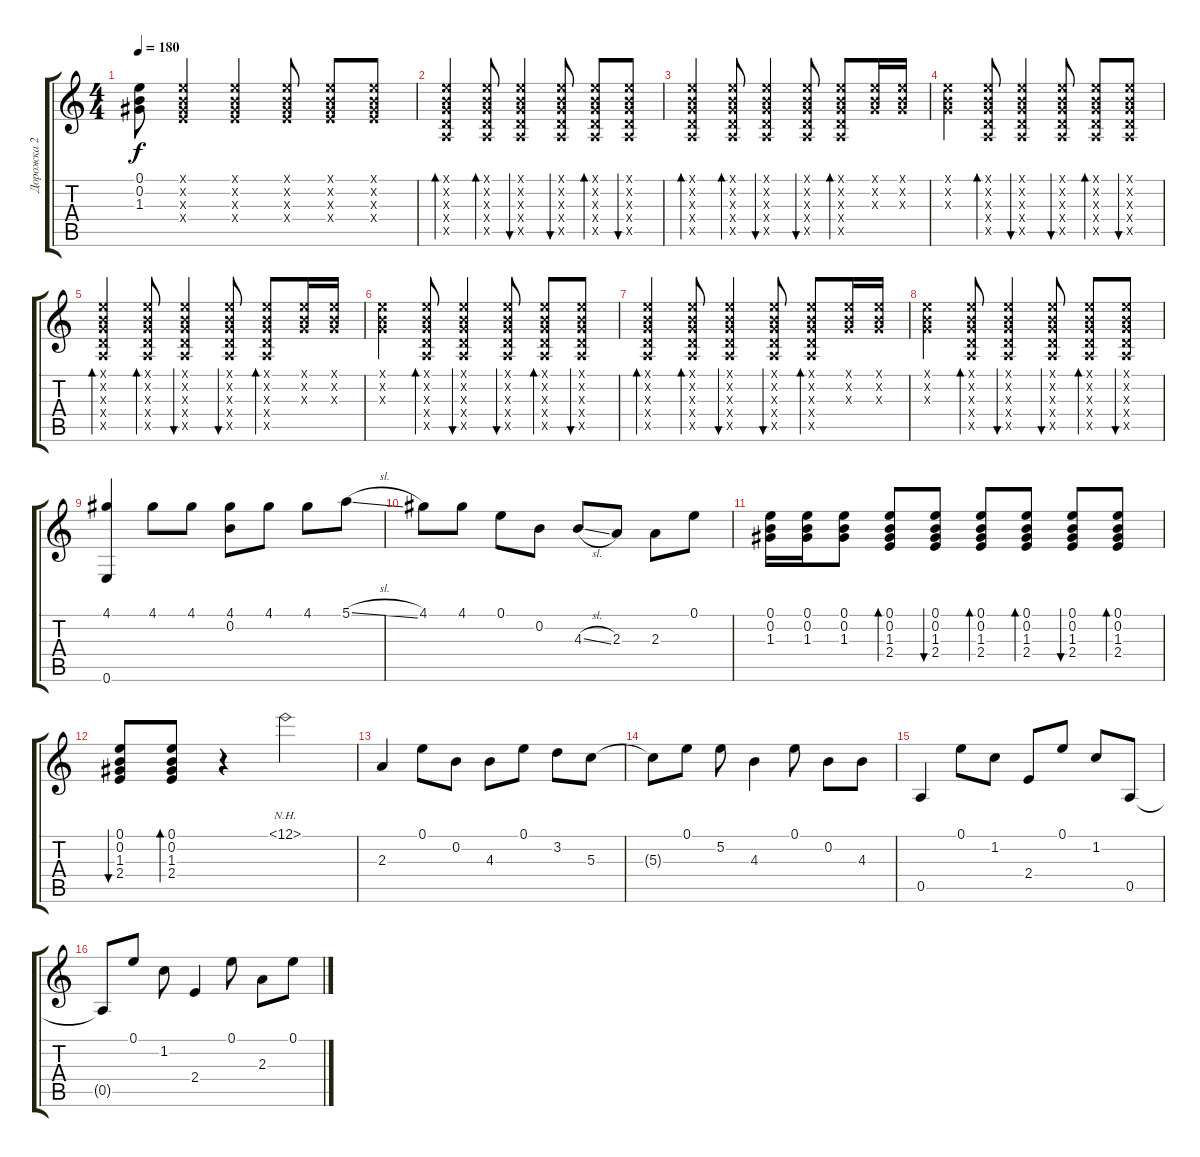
\track ("Дорожка 2" "Дорожка 2") {instrument acousticguitarsteel}
\staff {score tabs}
\tuning (E4 B3 G3 D3 A2 E2) {hide}
\ts (4 4)
\tempo 180
\clef g2
\ks c
(0.1{t} 0.2{t} 1.3{t}).8{dy f} (0.1{x} 0.2{x} 1.3{x} 2.4{x}).4 (0.1{x} 0.2{x} 1.3{x} 2.4{x}).4 (0.1{x} 0.2{x} 1.3{x} 2.4{x}).8 (0.1{x} 0.2{x} 1.3{x} 2.4{x}).8 (0.1{x} 0.2{x} 1.3{x} 2.4{x}).8 |
(0.1{x} 0.2{x} 0.3{x} 0.4{x} 0.5{x}).4{bd 30} (0.1{x} 0.2{x} 0.3{x} 0.4{x} 0.5{x}).8{bd 30} (0.1{x} 0.2{x} 0.3{x} 0.4{x} 0.5{x}).4{bu 30} (0.1{x} 0.2{x} 0.3{x} 0.4{x} 0.5{x}).8{bu 30} (0.1{x} 0.2{x} 0.3{x} 0.4{x} 0.5{x}).8{bd 30} (0.1{x} 0.2{x} 0.3{x} 0.4{x} 0.5{x}).8{bu 30} |
(0.1{x} 0.2{x} 0.3{x} 0.4{x} 0.5{x}).4{bd 30} (0.1{x} 0.2{x} 0.3{x} 0.4{x} 0.5{x}).8{bd 30} (0.1{x} 0.2{x} 0.3{x} 0.4{x} 0.5{x}).4{bu 30} (0.1{x} 0.2{x} 0.3{x} 0.4{x} 0.5{x}).8{bu 30} (0.1{x} 0.2{x} 0.3{x} 0.4{x} 0.5{x}).8{bd 30} (0.1{x} 0.2{x} 0.3{x}).16 (0.1{x} 0.2{x} 0.3{x}).16 |
(0.1{x} 0.2{x} 0.3{x}).4 (0.1{x} 0.2{x} 0.3{x} 0.4{x} 0.5{x}).8{bd 30} (0.1{x} 0.2{x} 0.3{x} 0.4{x} 0.5{x}).4{bu 30} (0.1{x} 0.2{x} 0.3{x} 0.4{x} 0.5{x}).8{bu 30} (0.1{x} 0.2{x} 0.3{x} 0.4{x} 0.5{x}).8{bd 30} (0.1{x} 0.2{x} 0.3{x} 0.4{x} 0.5{x}).8{bu 30} |
(0.1{x} 0.2{x} 0.3{x} 0.4{x} 0.5{x}).4{bd 30} (0.1{x} 0.2{x} 0.3{x} 0.4{x} 0.5{x}).8{bd 30} (0.1{x} 0.2{x} 0.3{x} 0.4{x} 0.5{x}).4{bu 30} (0.1{x} 0.2{x} 0.3{x} 0.4{x} 0.5{x}).8{bu 30} (0.1{x} 0.2{x} 0.3{x} 0.4{x} 0.5{x}).8{bd 30} (0.1{x} 0.2{x} 0.3{x}).16 (0.1{x} 0.2{x} 0.3{x}).16 |
(0.1{x} 0.2{x} 0.3{x}).4 (0.1{x} 0.2{x} 0.3{x} 0.4{x} 0.5{x}).8{bd 30} (0.1{x} 0.2{x} 0.3{x} 0.4{x} 0.5{x}).4{bu 30} (0.1{x} 0.2{x} 0.3{x} 0.4{x} 0.5{x}).8{bu 30} (0.1{x} 0.2{x} 0.3{x} 0.4{x} 0.5{x}).8{bd 30} (0.1{x} 0.2{x} 0.3{x} 0.4{x} 0.5{x}).8{bu 30} |
(0.1{x} 0.2{x} 0.3{x} 0.4{x} 0.5{x}).4{bd 30} (0.1{x} 0.2{x} 0.3{x} 0.4{x} 0.5{x}).8{bd 30} (0.1{x} 0.2{x} 0.3{x} 0.4{x} 0.5{x}).4{bu 30} (0.1{x} 0.2{x} 0.3{x} 0.4{x} 0.5{x}).8{bu 30} (0.1{x} 0.2{x} 0.3{x} 0.4{x} 0.5{x}).8{bd 30} (0.1{x} 0.2{x} 0.3{x}).16 (0.1{x} 0.2{x} 0.3{x}).16 |
(0.1{x} 0.2{x} 0.3{x}).4 (0.1{x} 0.2{x} 0.3{x} 0.4{x} 0.5{x}).8{bd 30} (0.1{x} 0.2{x} 0.3{x} 0.4{x} 0.5{x}).4{bu 30} (0.1{x} 0.2{x} 0.3{x} 0.4{x} 0.5{x}).8{bu 30} (0.1{x} 0.2{x} 0.3{x} 0.4{x} 0.5{x}).8{bd 30} (0.1{x} 0.2{x} 0.3{x} 0.4{x} 0.5{x}).8{bu 30} |
(4.1 0.6).4 4.1.8 4.1.8 (4.1 0.2).8 4.1.8 4.1.8 5.1{sl}.8 |
4.1.8 4.1.8 0.1.8 0.2.8 4.3{sl}.8 2.3.8 2.3.8 0.1.8 |
(0.1 0.2 1.3).16 (0.1 0.2 1.3).16 (0.1 0.2 1.3).8 (0.1 0.2 1.3 2.4).8{bd 30} (0.1 0.2 1.3 2.4).8{bu 30} (0.1 0.2 1.3 2.4).8{bd 30} (0.1 0.2 1.3 2.4).8{bd 30} (0.1 0.2 1.3 2.4).8{bu 60} (0.1 0.2 1.3 2.4).8{bd 60} |
(0.1 0.2 1.3 2.4).8{bu 60} (0.1 0.2 1.3 2.4).8{bd 60} r.4 12.1{nh}.2 |
2.3.4 0.1.8 0.2.8 4.3.8 0.1.8 3.2.8 5.3.8 |
5.3{t}.8 0.1.8 5.2.8 4.3.4 0.1.8 0.2.8 4.3.8 |
0.5.4 0.1.8 1.2.8 2.4.8 0.1.8 1.2.8 0.5.8 |
0.5{t}.8 0.1.8 1.2.8 2.4.4 0.1.8 2.3.8 0.1.8
